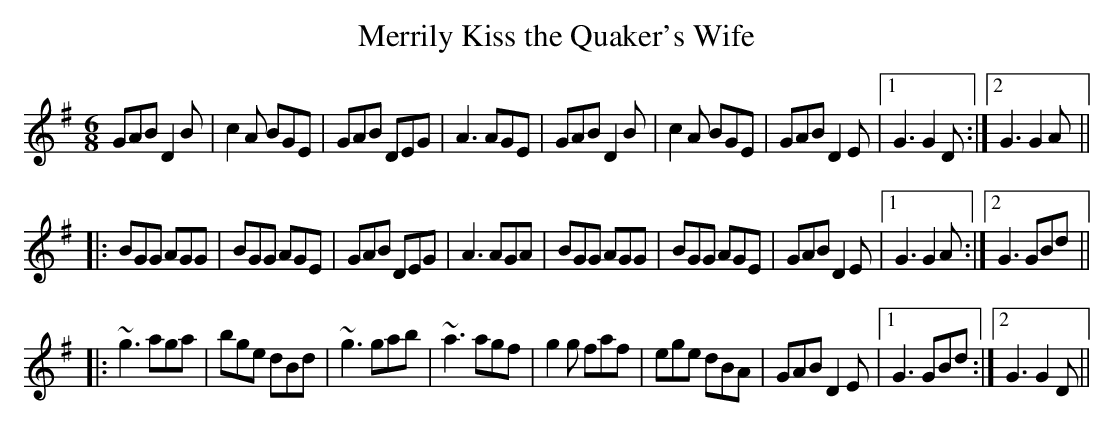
X:1
T:Merrily Kiss the Quaker's Wife
M:6/8
K:G
GAB D2B|c2A BGE|GAB DEG|A3 AGE|GAB D2B|c2A BGE|GAB D2E|1 G3 G2D:|2 G3 G2A||
|:BGG AGG|BGG AGE|GAB DEG|A3 AGA|BGG AGG|BGG AGE|GAB D2E|1 G3 G2A:|2 G3 GBd||
|:~g3 aga|bge dBd|~g3 gab|~a3 agf|g2g faf|ege dBA|GAB D2E|1 G3 GBd:|2 G3 G2D||
"Variations of 1st part"
